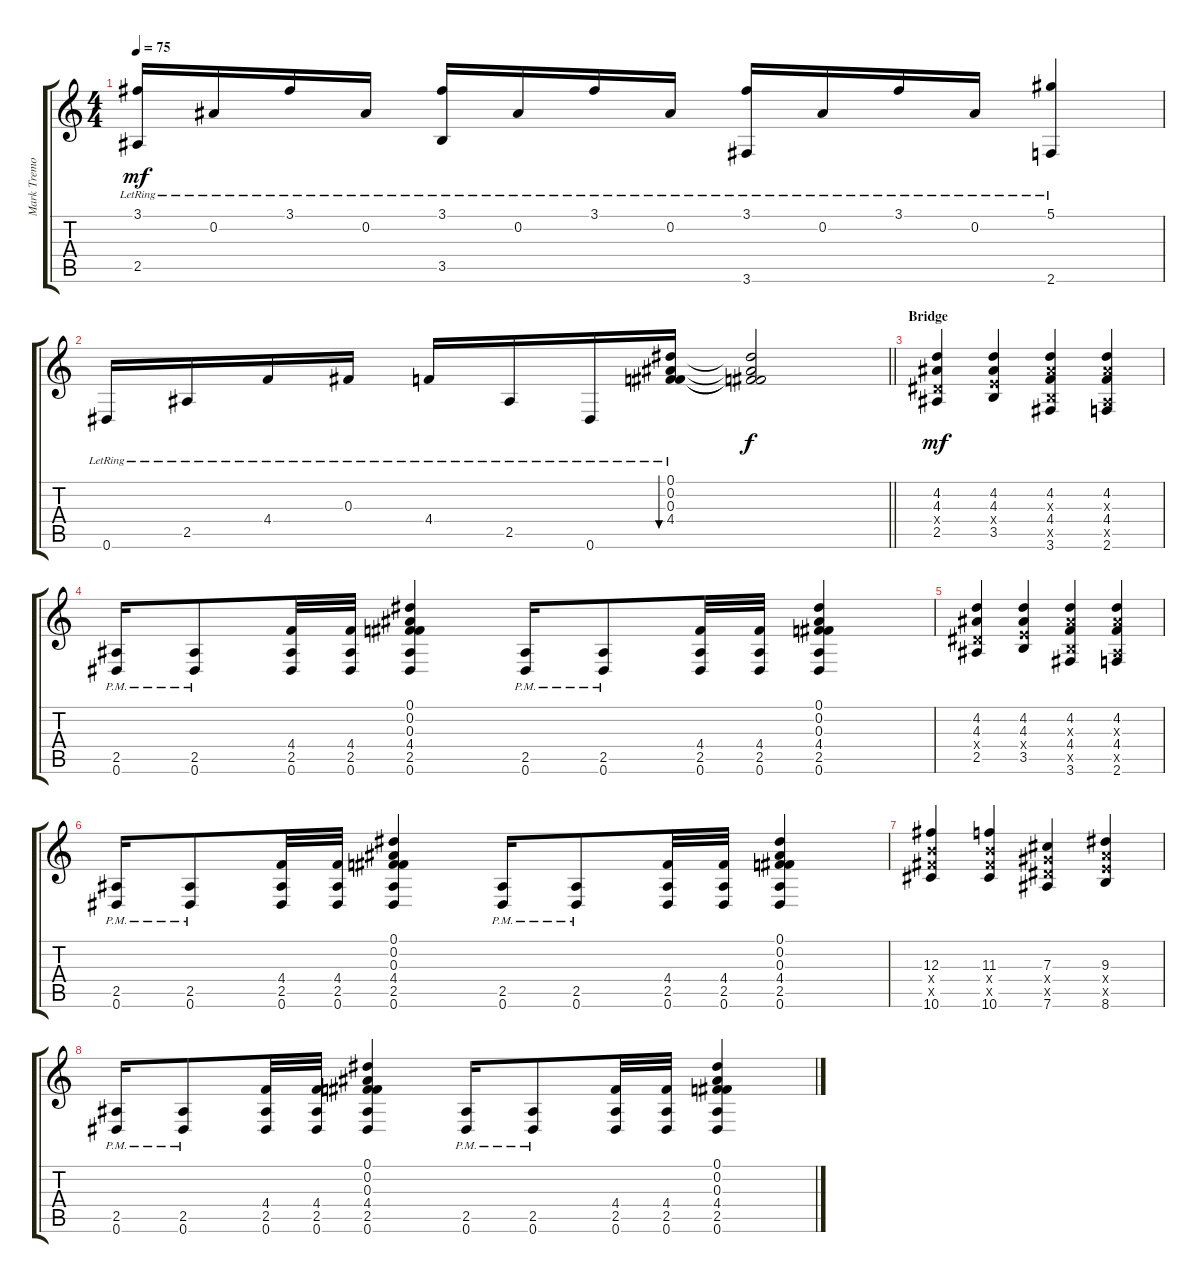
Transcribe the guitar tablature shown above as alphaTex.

\track ("Mark Tremonti" "Mark Tremo") {instrument electricguitarclean}
\staff {score tabs}
\tuning (Eb4 Bb3 Gb3 Db3 Ab2 Eb2) {hide}
\ts (4 4)
\tempo 75
\clef g2
\ks c
(3.1{lr} 2.5{lr}).16{dy mf} 0.2{lr}.16 3.1{lr}.16 0.2{lr}.16 (3.1{lr} 3.5{lr}).16 0.2{lr}.16 3.1{lr}.16 0.2{lr}.16 (3.1{lr} 3.6{lr}).16 0.2{lr}.16 3.1{lr}.16 0.2{lr}.16 (5.1{lr} 2.6{lr}).4 |
\barLineRight lightlight
0.6{lr}.16 2.5{lr}.16 4.4{lr}.16 0.3{lr}.16 4.4{lr}.16 2.5{lr}.16 0.6{lr}.16 (0.1{lr} 0.2{lr} 0.3{lr} 4.4{lr}).16{bu 60} (0.1{t} 0.2{t} 0.3{t} 4.4{t}).2{dy f} |
\section ("" "Bridge")
(4.2 4.3 2.4{x} 2.5).4{dy mf instrument distortionguitar} (4.2 4.3 3.4{x} 3.5).4 (4.2 4.3{x} 4.4 3.5{x} 3.6).4 (4.2 4.3{x} 4.4 2.5{x} 2.6).4 |
(2.5{pm} 0.6{pm}).16 (2.5{pm} 0.6{pm}).8 (4.4 2.5 0.6).32 (4.4 2.5 0.6).32 (0.1 0.2 0.3 4.4 2.5 0.6).4 (2.5{pm} 0.6{pm}).16 (2.5{pm} 0.6{pm}).8 (4.4 2.5 0.6).32 (4.4 2.5 0.6).32 (0.1 0.2 0.3 4.4 2.5 0.6).4 |
(4.2 4.3 2.4{x} 2.5).4 (4.2 4.3 3.4{x} 3.5).4 (4.2 4.3{x} 4.4 3.5{x} 3.6).4 (4.2 4.3{x} 4.4 2.5{x} 2.6).4 |
(2.5{pm} 0.6{pm}).16 (2.5{pm} 0.6{pm}).8 (4.4 2.5 0.6).32 (4.4 2.5 0.6).32 (0.1 0.2 0.3 4.4 2.5 0.6).4 (2.5{pm} 0.6{pm}).16 (2.5{pm} 0.6{pm}).8 (4.4 2.5 0.6).32 (4.4 2.5 0.6).32 (0.1 0.2 0.3 4.4 2.5 0.6).4 |
(12.3 10.4{x} 10.5{x} 10.6).4 (11.3 10.4{x} 10.5{x} 10.6).4 (7.3 7.4{x} 7.5{x} 7.6).4 (9.3 8.4{x} 8.5{x} 8.6).4 |
(2.5{pm} 0.6{pm}).16 (2.5{pm} 0.6{pm}).8 (4.4 2.5 0.6).32 (4.4 2.5 0.6).32 (0.1 0.2 0.3 4.4 2.5 0.6).4 (2.5{pm} 0.6{pm}).16 (2.5{pm} 0.6{pm}).8 (4.4 2.5 0.6).32 (4.4 2.5 0.6).32 (0.1 0.2 0.3 4.4 2.5 0.6).4
